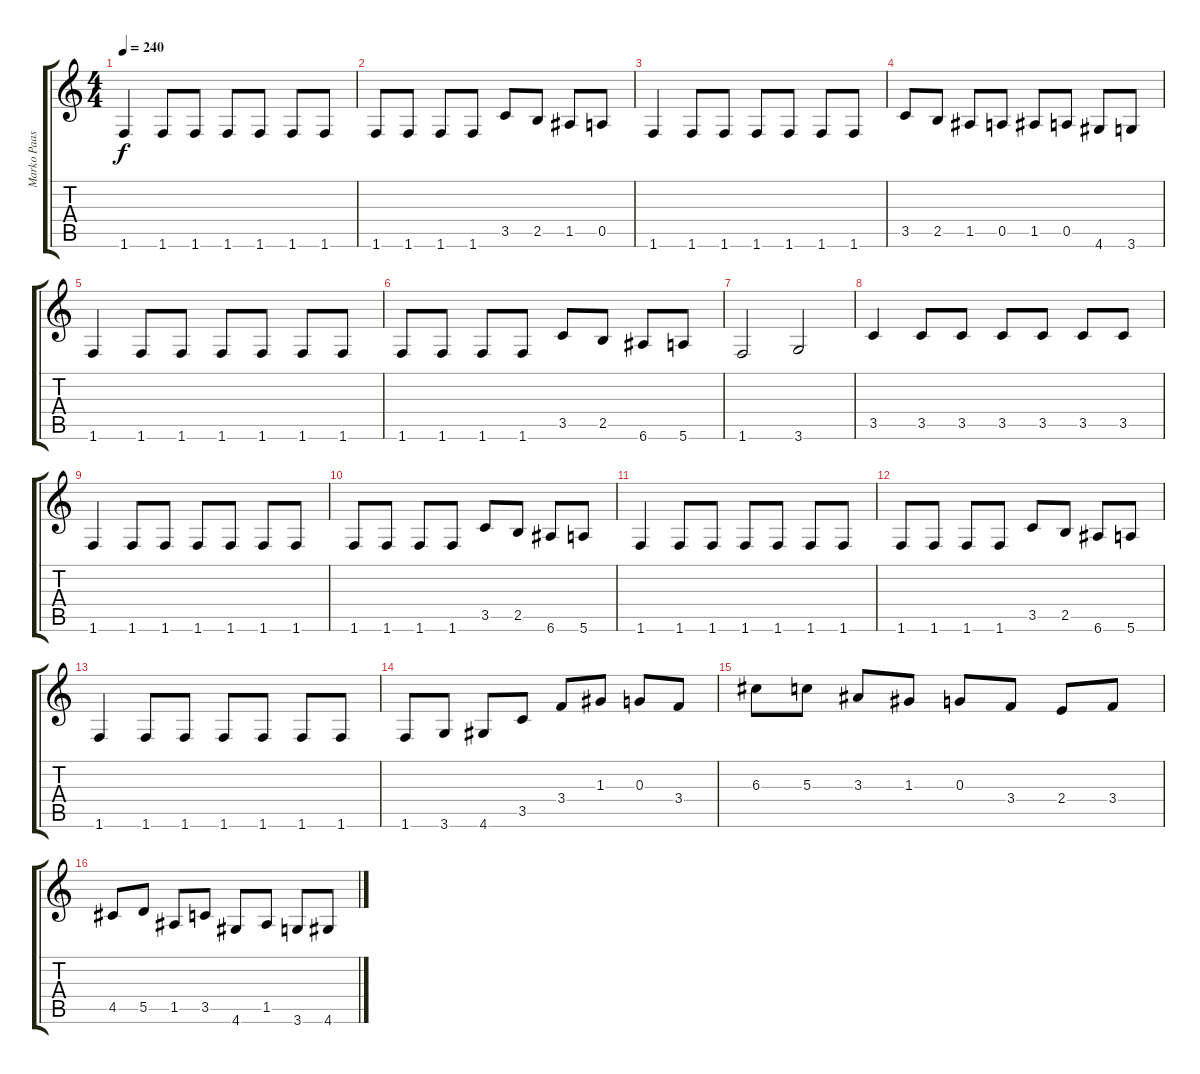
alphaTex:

\track ("Marko Paasikoski" "Marko Paas") {instrument electricbassfinger}
\staff {score tabs}
\tuning (E4 B3 G3 D3 A2 E2) {hide}
\ts (4 4)
\tempo 240
\clef g2
\ks c
1.6.4{dy f} 1.6.8 1.6.8 1.6.8 1.6.8 1.6.8 1.6.8 |
1.6.8 1.6.8 1.6.8 1.6.8 3.5.8 2.5.8 1.5.8 0.5.8 |
1.6.4 1.6.8 1.6.8 1.6.8 1.6.8 1.6.8 1.6.8 |
3.5.8 2.5.8 1.5.8 0.5.8 1.5.8 0.5.8 4.6.8 3.6.8 |
1.6.4 1.6.8 1.6.8 1.6.8 1.6.8 1.6.8 1.6.8 |
1.6.8 1.6.8 1.6.8 1.6.8 3.5.8 2.5.8 6.6.8 5.6.8 |
1.6.2 3.6.2 |
3.5.4 3.5.8 3.5.8 3.5.8 3.5.8 3.5.8 3.5.8 |
1.6.4 1.6.8 1.6.8 1.6.8 1.6.8 1.6.8 1.6.8 |
1.6.8 1.6.8 1.6.8 1.6.8 3.5.8 2.5.8 6.6.8 5.6.8 |
1.6.4 1.6.8 1.6.8 1.6.8 1.6.8 1.6.8 1.6.8 |
1.6.8 1.6.8 1.6.8 1.6.8 3.5.8 2.5.8 6.6.8 5.6.8 |
1.6.4 1.6.8 1.6.8 1.6.8 1.6.8 1.6.8 1.6.8 |
1.6.8 3.6.8 4.6.8 3.5.8 3.4.8 1.3.8 0.3.8 3.4.8 |
6.3.8 5.3.8 3.3.8 1.3.8 0.3.8 3.4.8 2.4.8 3.4.8 |
4.5.8 5.5.8 1.5.8 3.5.8 4.6.8 1.5.8 3.6.8 4.6.8
